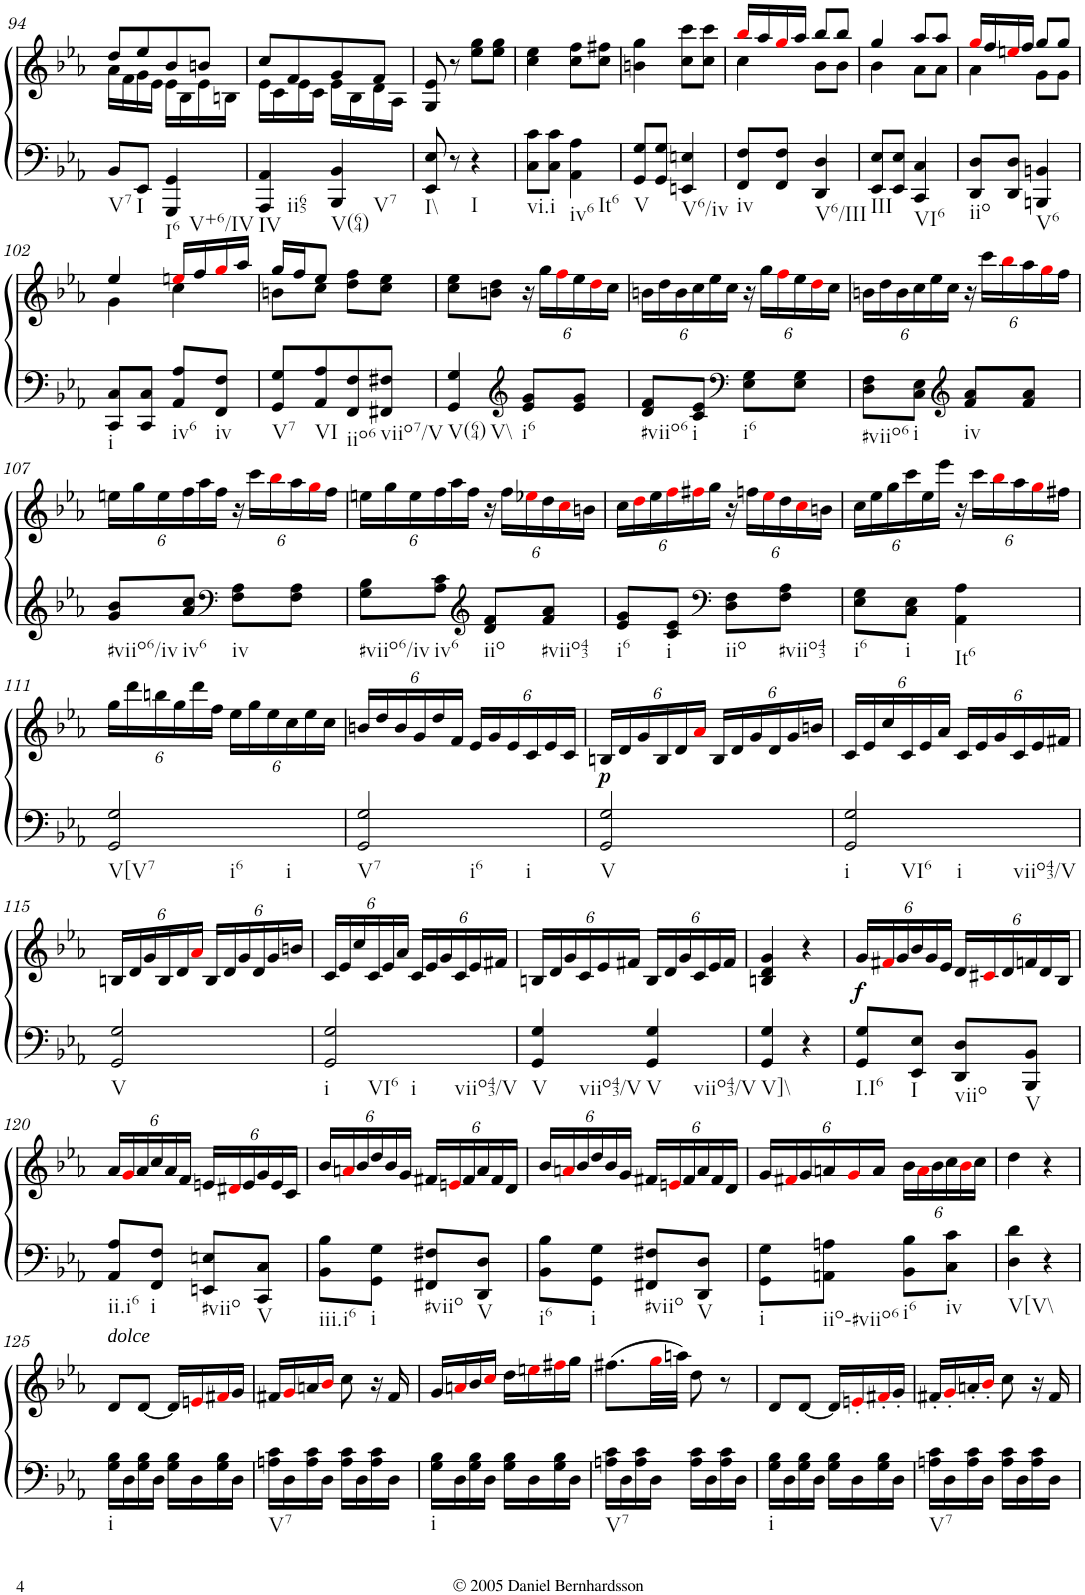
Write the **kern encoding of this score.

**kern	**kern	**dynam
*part1	*part1	*part1
*staff2	*staff1	*staff1/2
*I"Piano	*	*
*I'Pno.	*	*
!!LO:PB:g=z
*clefF4	*clefG2	*
*k[b-e-a-]	*k[b-e-a-]	*
*M2/4	*M2/4	*
=94	=94	=94
*	*^	*
!LO:TX:b:t=V7	!	!	!
8BB-/L	8dd/L	16a-\LL	.
.	.	16f\	.
!LO:TX:b:t=I	!	!	!
8EE-/J	8ee-/	16g\	.
.	.	16e-\JJ	.
!LO:TX:b:t=I6	!	!	!
!LO:TX:b:t=V+6/IV	!	!	!
4GGG/ 4GG/	8b-/	16e-\LL	.
.	.	16B-\	.
.	8bn/J	16e-\	.
.	.	16Bn\JJ	.
=95	=95	=95	=95
!LO:TX:b:t=IV	!	!	!
!LO:TX:b:t=ii65	!	!	!
4AAA-/ 4AA-/	8cc/L	16e-\LL	.
.	.	16c\	.
.	8f/	16e-\	.
.	.	16c\JJ	.
!LO:TX:b:t=V(64)	!	!	!
!LO:TX:b:t=V7	!	!	!
4BBB-/ 4BB-/	8g/	16e-\LL	.
.	.	16B-\	.
.	8f/J	16d\	.
.	.	16A-\JJ	.
=96	=96	=96	=96
!LO:TX:b:t=I\\	!	!	!
8EE-/ 8E-/	8G/ 8e-/	4ryy	.
8r	8r	.	.
!LO:TX:b:t=I	!	!	!
4r	8ee-\ 8gg\L	4ryy	.
.	8ee-\ 8gg\J	.	.
*	*v	*v	*
=97	=97	=97
!LO:TX:b:t=vi.i	!	!
8C\ 8c\L	4cc\ 4ee-\	.
8C\ 8c\J	.	.
!LO:TX:b:t=iv6	!	!
!LO:TX:b:t=It6	!	!
4AA-\ 4A-\	8cc\ 8ff\L	.
.	8cc\ 8ff#X\J	.
=98	=98	=98
!LO:TX:b:t=V	!	!
8GG/ 8G/L	4bn\ 4gg\	.
8GG/ 8G/J	.	.
!LO:TX:b:t=V6/iv	!	!
4EEn/ 4En/	8cc\ 8ccc\L	.
.	8cc\ 8ccc\J	.
=99	=99	=99
*	*^	*
!LO:TX:b:t=iv	!	!	!
8FF/ 8F/L	16bb-i/LL	4cc\	.
.	16aa-/	.	.
8FF/ 8F/J	16ggi/	.	.
.	16aa-/JJ	.	.
!LO:TX:b:t=V6/III	!	!	!
4DD/ 4D/	8bb-/L	8b-\L	.
.	8bb-/J	8b-\J	.
=100	=100	=100	=100
!LO:TX:b:t=III	!	!	!
8EE-/ 8E-/L	4gg/	4b-\	.
8EE-/ 8E-/J	.	.	.
!LO:TX:b:t=VI6	!	!	!
4CC/ 4C/	8aa-/L	8a-\L	.
.	8aa-/J	8a-\J	.
=101	=101	=101	=101
!LO:TX:b:t=iio	!	!	!
8DD/ 8D/L	16ggi/LL	4a-\	.
.	16ff/	.	.
8DD/ 8D/J	16eeni/	.	.
.	16ff/JJ	.	.
!LO:TX:b:t=V6	!	!	!
4BBBn/ 4BBn/	8gg/L	8g\L	.
.	8gg/J	8g\J	.
!!LO:LB:g=z	!!
=102	=102	=102	=102
!LO:TX:b:t=i	!	!	!
8CC/ 8C/L	4ee-/	4g\	.
8CC/ 8C/J	.	.	.
!LO:TX:b:t=iv6	!	!	!
8AA-/ 8A-/L	16eeni/LL	4cc\	.
.	16ff/	.	.
!LO:TX:b:t=iv	!	!	!
8FF/ 8F/J	16ggi/	.	.
.	16aa-/JJ	.	.
=103	=103	=103	=103
!LO:TX:b:t=V7	!	!	!
8GG/ 8G/L	16gg/LL	8bn\L	.
.	16ff/J	.	.
!LO:TX:b:t=VI	!	!	!
8AA-/ 8A-/	8ee-/J	8cc\J	.
!LO:TX:b:t=iio6	!	!	!
8FF/ 8F/	8dd\ 8ff\L	4ryy	.
!LO:TX:b:t=viio7/V	!	!	!
8FF#X/ 8F#X/J	8cc\ 8ee-\J	.	.
*	*v	*v	*
=104	=104	=104
!LO:TX:b:t=V(64)	!	!
!LO:TX:b:t=V\\	!	!
4GG/ 4G/	8cc\ 8ee-\L	.
.	8bn\ 8dd\J	.
*clefG2	*	*
*	*Xbrackettup	*
!LO:TX:b:t=i6	!	!
8e-/ 8g/L	24r	.
.	24gg\LL	.
.	24ffi\	.
8e-/ 8g/J	24ee-\	.
.	24ddi\	.
.	24cc\JJ	.
=105	=105	=105
!LO:TX:b:t=#viio6	!	!
8d/ 8f/L	24bn\LL	.
.	24dd\	.
.	24b\	.
!LO:TX:b:t=i	!	!
8c/ 8e-/J	24cc\	.
.	24ee-\	.
.	24cc\JJ	.
*clefF4	*	*
!LO:TX:b:t=i6	!	!
8E-\ 8G\L	24r	.
.	24gg\LL	.
.	24ffi\	.
8E-\ 8G\J	24ee-\	.
.	24ddi\	.
.	24cc\JJ	.
=106	=106	=106
!LO:TX:b:t=#viio6	!	!
8D\ 8F\L	24bn\LL	.
.	24dd\	.
.	24b\	.
!LO:TX:b:t=i	!	!
8C\ 8E-\J	24cc\	.
.	24ee-\	.
.	24cc\JJ	.
*clefG2	*	*
!LO:TX:b:t=iv	!	!
8f/ 8a-/L	24r	.
.	24ccc\LL	.
.	24bb-i\	.
8f/ 8a-/J	24aa-\	.
.	24ggi\	.
.	24ff\JJ	.
!!LO:LB:g=z
=107	=107	=107
!LO:TX:b:t=#viio6/iv	!	!
8g/ 8b-/L	24een\LL	.
.	24gg\	.
.	24ee\	.
!LO:TX:b:t=iv6	!	!
8a-/ 8cc/J	24ff\	.
.	24aa-\	.
.	24ff\JJ	.
*clefF4	*	*
!LO:TX:b:t=iv	!	!
8F\ 8A-\L	24r	.
.	24ccc\LL	.
.	24bb-i\	.
8F\ 8A-\J	24aa-\	.
.	24ggi\	.
.	24ff\JJ	.
=108	=108	=108
!LO:TX:b:t=#viio6/iv	!	!
8G\ 8B-\L	24een\LL	.
.	24gg\	.
.	24ee\	.
!LO:TX:b:t=iv6	!	!
8A-\ 8c\J	24ff\	.
.	24aa-\	.
.	24ff\JJ	.
*clefG2	*	*
!LO:TX:b:t=iio	!	!
8d/ 8f/L	24r	.
.	24ff\LL	.
.	24ee-Xi\	.
!LO:TX:b:t=#viio43	!	!
8f/ 8a-/J	24dd\	.
.	24cci\	.
.	24bn\JJ	.
=109	=109	=109
!LO:TX:b:t=i6	!	!
8e-/ 8g/L	24cc\LL	.
.	24ddi\	.
.	24ee-\	.
!LO:TX:b:t=i	!	!
8c/ 8e-/J	24ffi\	.
.	24ff#Xi\	.
.	24gg\JJ	.
*clefF4	*	*
!LO:TX:b:t=iio	!	!
8D\ 8F\L	24r	.
.	24ffn\LL	.
.	24ee-i\	.
!LO:TX:b:t=#viio43	!	!
8F\ 8A-\J	24dd\	.
.	24cci\	.
.	24bn\JJ	.
=110	=110	=110
!LO:TX:b:t=i6	!	!
8E-\ 8G\L	24cc\LL	.
.	24ee-\	.
.	24gg\	.
!LO:TX:b:t=i	!	!
8C\ 8E-\J	24ccc\	.
.	24ee-\	.
.	24eee-\JJ	.
!LO:TX:b:t=It6	!	!
4AA-\ 4A-\	24r	.
.	24ccc\LL	.
.	24bb-i\	.
.	24aa-\	.
.	24ggi\	.
.	24ff#X\JJ	.
!!LO:LB:g=z
=111	=111	=111
!LO:TX:b:t=V[V7	!	!
!LO:TX:b:t=i6	!	!
!LO:TX:b:t=i	!	!
2GG/ 2G/	24gg\LL	.
.	24ddd\	.
.	24bbn\	.
.	24gg\	.
.	24ddd\	.
.	24ff\JJ	.
.	24ee-\LL	.
.	24gg\	.
.	24ee-\	.
.	24cc\	.
.	24ee-\	.
.	24cc\JJ	.
=112	=112	=112
!LO:TX:b:t=V7	!	!
!LO:TX:b:t=i6	!	!
!LO:TX:b:t=i	!	!
2GG/ 2G/	24bn/LL	.
.	24dd/	.
.	24b/	.
.	24g/	.
.	24dd/	.
.	24f/JJ	.
.	24e-/LL	.
.	24g/	.
.	24e-/	.
.	24c/	.
.	24e-/	.
.	24c/JJ	.
=113	=113	=113
!LO:TX:b:t=V	!	!
!	!	!LO:DY:b
2GG/ 2G/	24Bn/LL	p
.	24d/	.
.	24g/	.
.	24B/	.
.	24d/	.
.	24a-i/JJ	.
.	24B/LL	.
.	24d/	.
.	24g/	.
.	24d/	.
.	24g/	.
.	24bn/JJ	.
=114	=114	=114
!LO:TX:b:t=i	!	!
!LO:TX:b:t=VI6	!	!
!LO:TX:b:t=i	!	!
!LO:TX:b:t=viio43/V	!	!
2GG/ 2G/	24c/LL	.
.	24e-/	.
.	24cc/	.
.	24c/	.
.	24e-/	.
.	24a-/JJ	.
.	24c/LL	.
.	24e-/	.
.	24g/	.
.	24c/	.
.	24e-/	.
.	24f#X/JJ	.
!!LO:LB:g=z
=115	=115	=115
!LO:TX:b:t=V	!	!
2GG/ 2G/	24Bn/LL	.
.	24d/	.
.	24g/	.
.	24B/	.
.	24d/	.
.	24a-i/JJ	.
.	24B/LL	.
.	24d/	.
.	24g/	.
.	24d/	.
.	24g/	.
.	24bn/JJ	.
=116	=116	=116
!LO:TX:b:t=i	!	!
!LO:TX:b:t=VI6	!	!
!LO:TX:b:t=i	!	!
!LO:TX:b:t=viio43/V	!	!
2GG/ 2G/	24c/LL	.
.	24e-/	.
.	24cc/	.
.	24c/	.
.	24e-/	.
.	24a-/JJ	.
.	24c/LL	.
.	24e-/	.
.	24g/	.
.	24c/	.
.	24e-/	.
.	24f#X/JJ	.
=117	=117	=117
!LO:TX:b:t=V	!	!
!LO:TX:b:t=viio43/V	!	!
4GG/ 4G/	24Bn/LL	.
.	24d/	.
.	24g/	.
.	24c/	.
.	24e-/	.
.	24f#X/JJ	.
!LO:TX:b:t=V	!	!
!LO:TX:b:t=viio43/V	!	!
4GG/ 4G/	24B/LL	.
.	24d/	.
.	24g/	.
.	24c/	.
.	24e-/	.
.	24f#/JJ	.
=118	=118	=118
!LO:TX:b:t=V]\\	!	!
4GG/ 4G/	4Bn/ 4d/ 4g/	.
4r	4r	.
=119	=119	=119
!LO:TX:b:t=I.I6	!	!
!	!	!LO:DY:b
8GG/ 8G/L	24g/LL	f
.	24f#Xi/	.
.	24g/	.
!LO:TX:b:t=I	!	!
8EE-/ 8E-/J	24b-/	.
.	24g/	.
.	24e-/JJ	.
!LO:TX:b:t=viio	!	!
8DD/ 8D/L	24d/LL	.
.	24c#Xi/	.
.	24d/	.
!LO:TX:b:t=V	!	!
8BBB-/ 8BB-/J	24fn/	.
.	24d/	.
.	24B-/JJ	.
!!LO:LB:g=z
=120	=120	=120
!LO:TX:b:t=ii.i6	!	!
8AA-/ 8A-/L	24a-/LL	.
.	24gi/	.
.	24a-/	.
!LO:TX:b:t=i	!	!
8FF/ 8F/J	24cc/	.
.	24a-/	.
.	24f/JJ	.
!LO:TX:b:t=#viio	!	!
8EEn/ 8En/L	24en/LL	.
.	24d#Xi/	.
.	24e/	.
!LO:TX:b:t=V	!	!
8CC/ 8C/J	24g/	.
.	24e/	.
.	24c/JJ	.
=121	=121	=121
!LO:TX:b:t=iii.i6	!	!
8BB-\ 8B-\L	24b-/LL	.
.	24ani/	.
.	24b-/	.
!LO:TX:b:t=i	!	!
8GG\ 8G\J	24dd/	.
.	24b-/	.
.	24g/JJ	.
!LO:TX:b:t=#viio	!	!
8FF#X/ 8F#X/L	24f#X/LL	.
.	24eni/	.
.	24f#/	.
!LO:TX:b:t=V	!	!
8DD/ 8D/J	24a/	.
.	24f#/	.
.	24d/JJ	.
=122	=122	=122
!LO:TX:b:t=i6	!	!
8BB-\ 8B-\L	24b-/LL	.
.	24ani/	.
.	24b-/	.
!LO:TX:b:t=i	!	!
8GG\ 8G\J	24dd/	.
.	24b-/	.
.	24g/JJ	.
!LO:TX:b:t=#viio	!	!
8FF#X/ 8F#X/L	24f#X/LL	.
.	24eni/	.
.	24f#/	.
!LO:TX:b:t=V	!	!
8DD/ 8D/J	24a/	.
.	24f#/	.
.	24d/JJ	.
=123	=123	=123
!LO:TX:b:t=i	!	!
8GG\ 8G\L	24g/LL	.
.	24f#Xi/	.
.	24g/	.
!LO:TX:b:t=iio-#viio6	!	!
8AAn\ 8An\J	24an/	.
.	24gi/	.
.	24a/JJ	.
!LO:TX:b:t=i6	!	!
8BB-\ 8B-\L	24b-\LL	.
.	24ai\	.
.	24b-\	.
!LO:TX:b:t=iv	!	!
8C\ 8c\J	24cc\	.
.	24b-i\	.
.	24cc\JJ	.
=124	=124	=124
!LO:TX:b:t=V[V\\	!	!
4D\ 4d\	4dd\	.
4r	4r	.
!!LO:LB:g=z
=125	=125	=125
!	!LO:TX:a:i:t=dolce	!
!LO:TX:b:t=i	!	!
16G\ 16B-\LL	8d/L	.
16D\	.	.
16G\ 16B-\	[<8d/J	.
16D\JJ	.	.
16G\ 16B-\LL	16d/LL]	.
16D\	16eni/	.
16G\ 16B-\	16f#Xi/	.
16D\JJ	16g/JJ	.
=126	=126	=126
!LO:TX:b:t=V7	!	!
16An\ 16c\LL	16f#X/LL	.
16D\	16gi/	.
16A\ 16c\	16an/	.
16D\JJ	16b-i/JJ	.
16A\ 16c\LL	8cc\	.
16D\	.	.
16A\ 16c\	16r	.
16D\JJ	16f#/	.
=127	=127	=127
!LO:TX:b:t=i	!	!
16G\ 16B-\LL	16g/LL	.
16D\	16ani/	.
16G\ 16B-\	16b-/	.
16D\JJ	16cci/JJ	.
16G\ 16B-\LL	16dd\LL	.
16D\	16eeni\	.
16G\ 16B-\	16ff#Xi\	.
16D\JJ	16gg\JJ	.
=128	=128	=128
!LO:TX:b:t=V7	!	!
16An\ 16c\LL	(8.ff#X\L	.
16D\	.	.
16A\ 16c\	.	.
16D\JJ	32ggi\LL	.
.	32aan\JJJ)	.
16A\ 16c\LL	8dd\	.
16D\	.	.
16A\ 16c\	8r	.
16D\JJ	.	.
=129	=129	=129
!LO:TX:b:t=i	!	!
16G\ 16B-\LL	8d/L	.
16D\	.	.
16G\ 16B-\	[<8d/J	.
16D\JJ	.	.
16G\ 16B-\LL	16d/LL]	.
16D\	16en'i/	.
16G\ 16B-\	16f#X'i/	.
16D\JJ	16g'/JJ	.
=130	=130	=130
!LO:TX:b:t=V7	!	!
16An\ 16c\LL	16f#X'/LL	.
16D\	16g'i/	.
16A\ 16c\	16an'/	.
16D\JJ	16b-'i/JJ	.
16A\ 16c\LL	8cc\	.
16D\	.	.
16A\ 16c\	16r	.
16D\JJ	16f#/	.
=	=	=
*-	*-	*-
